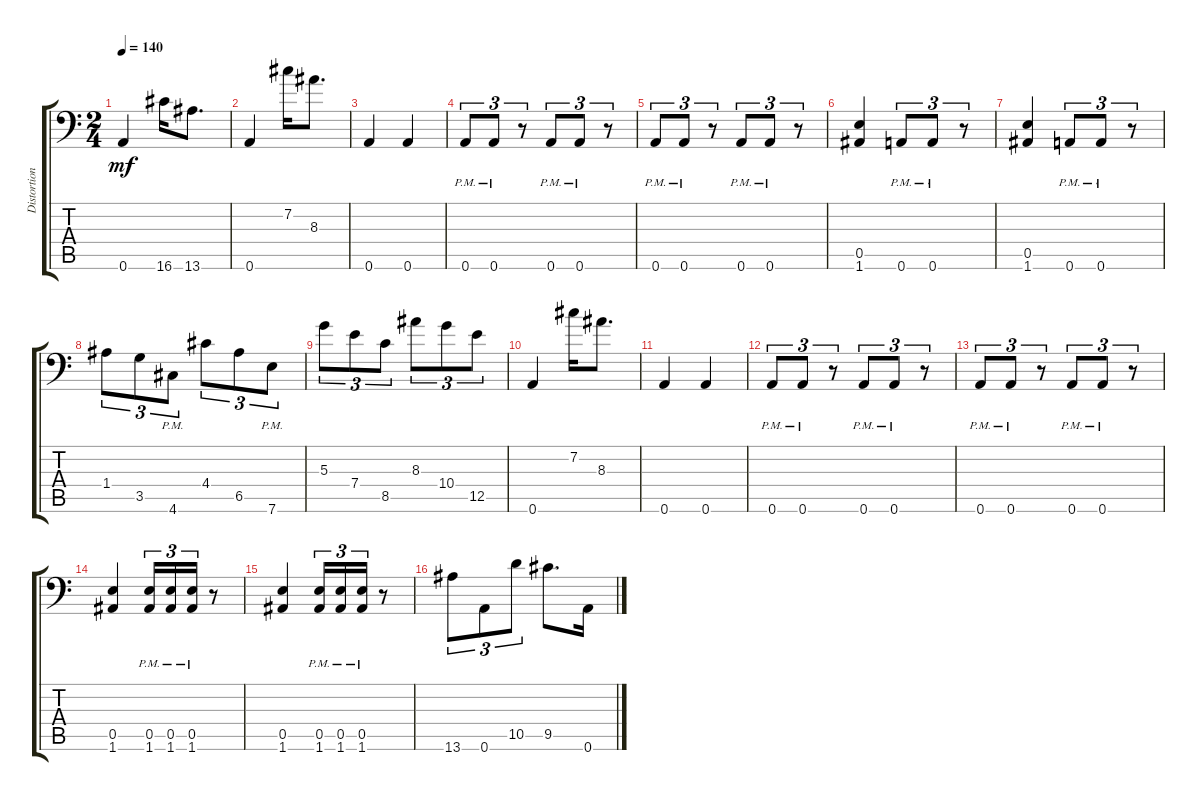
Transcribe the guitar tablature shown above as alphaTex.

\track ("Distortion Guitar" "Distortion") {instrument distortionguitar}
\staff {score tabs}
\tuning (B3 Gb3 D3 A2 E2 A1) {hide}
\ts (2 4)
\tempo 140
\clef f4
\ks c
0.6.4{dy mf} 16.6.16 13.6.8{d} |
0.6.4 7.2.16 8.3.8{d} |
0.6.4 0.6.4 |
0.6{pm}.8{tu (3 2)} 0.6{pm}.8{tu (3 2)} r.8{tu (3 2)} 0.6{pm}.8{tu (3 2)} 0.6{pm}.8{tu (3 2)} r.8{tu (3 2)} |
0.6{pm}.8{tu (3 2)} 0.6{pm}.8{tu (3 2)} r.8{tu (3 2)} 0.6{pm}.8{tu (3 2)} 0.6{pm}.8{tu (3 2)} r.8{tu (3 2)} |
(0.5 1.6).4 0.6{pm}.8{tu (3 2)} 0.6{pm}.8{tu (3 2)} r.8{tu (3 2)} |
(0.5 1.6).4 0.6{pm}.8{tu (3 2)} 0.6{pm}.8{tu (3 2)} r.8{tu (3 2)} |
1.4.8{tu (3 2)} 3.5.8{tu (3 2)} 4.6{pm}.8{tu (3 2)} 4.4.8{tu (3 2)} 6.5.8{tu (3 2)} 7.6{pm}.8{tu (3 2)} |
5.3.8{tu (3 2)} 7.4.8{tu (3 2)} 8.5.8{tu (3 2)} 8.3.8{tu (3 2)} 10.4.8{tu (3 2)} 12.5.8{tu (3 2)} |
0.6.4 7.2.16 8.3.8{d} |
0.6.4 0.6.4 |
0.6{pm}.8{tu (3 2)} 0.6{pm}.8{tu (3 2)} r.8{tu (3 2)} 0.6{pm}.8{tu (3 2)} 0.6{pm}.8{tu (3 2)} r.8{tu (3 2)} |
0.6{pm}.8{tu (3 2)} 0.6{pm}.8{tu (3 2)} r.8{tu (3 2)} 0.6{pm}.8{tu (3 2)} 0.6{pm}.8{tu (3 2)} r.8{tu (3 2)} |
(0.5 1.6).4 (0.5{pm} 1.6{pm}).16{tu (3 2)} (0.5{pm} 1.6{pm}).16{tu (3 2)} (0.5{pm} 1.6{pm}).16{tu (3 2)} r.8 |
(0.5 1.6).4 (0.5{pm} 1.6{pm}).16{tu (3 2)} (0.5{pm} 1.6{pm}).16{tu (3 2)} (0.5{pm} 1.6{pm}).16{tu (3 2)} r.8 |
13.6.8{tu (3 2)} 0.6.8{tu (3 2)} 10.5.8{tu (3 2)} 9.5.8{d} 0.6.16
